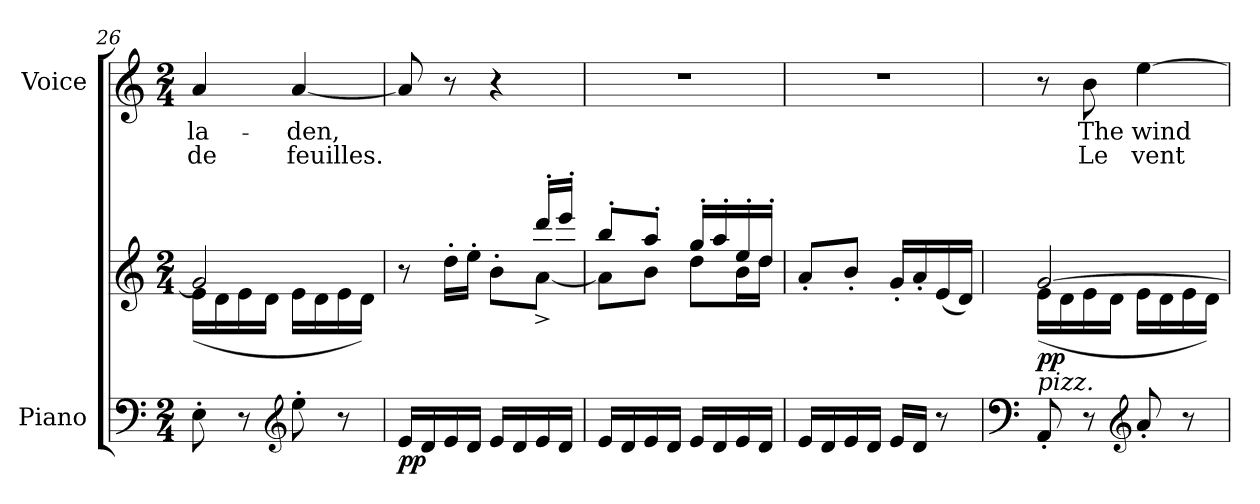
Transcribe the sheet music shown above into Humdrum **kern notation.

**kern	**kern	**dynam	**kern	**text	**text	**dynam
*part2	*part2	*part2	*part1	*part1	*part1	*part1
*staff3	*staff2	*staff2/3	*staff1	*staff1	*staff1	*staff1
*I"Piano	*	*	*I"Voice	*	*	*
*I'Pno	*	*	*	*	*	*
*clefF4	*clefG2	*	*clefG2	*	*	*
*k[]	*k[]	*	*k[]	*	*	*
*M2/4	*M2/4	*	*M2/4	*	*	*
=26	=26	=26	=26	=26	=26	=26
*	*^	*	*	*	*	*
8E'\	2g/]	(16e\LL	.	4a/	la-	de	.
.	.	16d\	.	.	.	.	.
8r	.	16e\	.	.	.	.	.
.	.	16d\JJ	.	.	.	.	.
*clefG2	*	*	*	*	*	*	*
8ee'\	.	16e\LL	.	[4a/	-den,	feuilles.	.
.	.	16d\	.	.	.	.	.
8r	.	16e\	.	.	.	.	.
.	.	16d\JJ)	.	.	.	.	.
=27	=27	=27	=27	=27	=27	=27	=27
!	!	!	!LO:DY:b=2	!	!	!	!
16e/LL	4ryy	8r	pp	8a/]	.	.	.
16d/	.	.	.	.	.	.	.
!	!	!	!LO:DY:b	!	!	!	!
!	!	!	!LO:DY:n=1:b	!	!	!	!
16e/	.	16dd'>\LL	mp other-dynamics	8r	.	.	.
16d/JJ	.	16ee'>\JJ	.	.	.	.	.
16e/LL	8ryy	8b'>\L	.	4r	.	.	.
16d/	.	.	.	.	.	.	.
16e/	16ddd'/LL	[8a^<\J	.	.	.	.	.
16d/JJ	16eee'/JJ	.	.	.	.	.	.
=28	=28	=28	=28	=28	=28	=28	=28
16e/LL	8bb'/L	8a\L]	.	2r	.	.	.
16d/	.	.	.	.	.	.	.
16e/	8aa'/J	8b\J	.	.	.	.	.
16d/JJ	.	.	.	.	.	.	.
16e/LL	16gg'/LL	8dd\L	.	.	.	.	.
16d/	16aa'/	.	.	.	.	.	.
16e/	16ee'/	16b\L	.	.	.	.	.
16d/JJ	16dd'/JJ	16dd\JJ	.	.	.	.	.
*	*v	*v	*	*	*	*	*
=29	=29	=29	=29	=29	=29	=29
16e/LL	8a'>/L	.	2r	.	.	.
16d/	.	.	.	.	.	.
16e/	8b'>/J	.	.	.	.	.
16d/JJ	.	.	.	.	.	.
16e/LL	16g'>/LL	.	.	.	.	.
16d/JJ	16a'>/	.	.	.	.	.
8r	(16e/	.	.	.	.	.
.	16d/JJ)	.	.	.	.	.
=30	=30	=30	=30	=30	=30	=30
*clefF4	*	*	*	*	*	*
*	*^	*	*	*	*	*
!LO:TX:i:t=pizz.	!	!	!	!	!	!	!
!	!	!	!LO:DY:b	!	!	!	!
8AA'/	[2g/	(16e\LL	pp	8r	.	.	.
.	.	16d\	.	.	.	.	.
!	!	!	!	!	!	!	!LO:DY:a
!	!	!	!	!	!	!	!LO:DY:n=1:a
8r	.	16e\	.	8b\	The	Le	other-dynamics p
.	.	16d\JJ	.	.	.	.	.
*clefG2	*	*	*	*	*	*	*
8a'/	.	16e\LL	.	[4ee\	wind	vent	.
.	.	16d\	.	.	.	.	.
8r	.	16e\	.	.	.	.	.
.	.	16d\JJ)	.	.	.	.	.
*	*v	*v	*	*	*	*	*
=	=	=	=	=	=	=
*-	*-	*-	*-	*-	*-	*-
